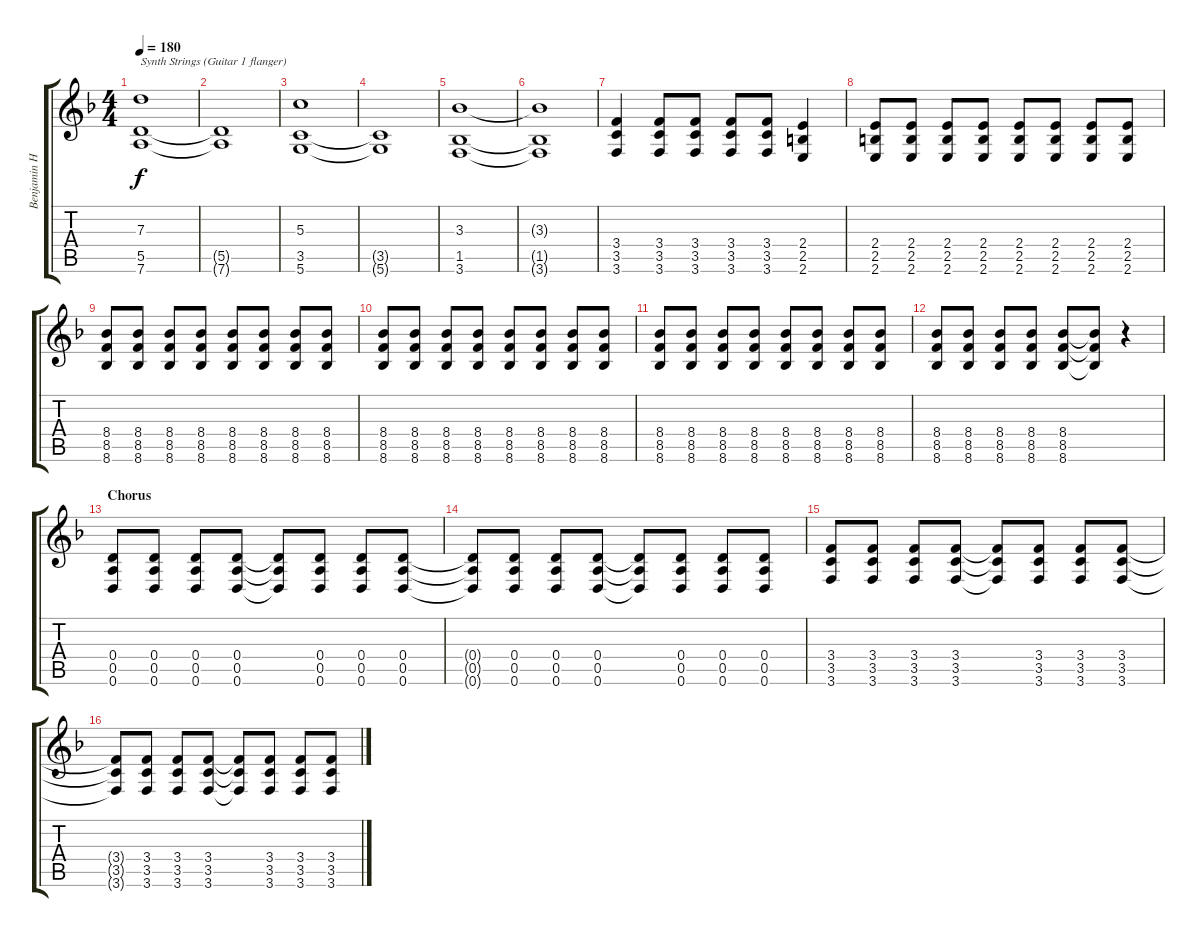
\track ("Benjamin Harper (Guitar 2)" "Benjamin H") {instrument distortionguitar}
\staff {score tabs}
\tuning (E4 B3 G3 D3 A2 D2) {hide}
\ts (4 4)
\tempo 180
\clef g2
\ks f
(7.3 5.5 7.6).1{txt "Synth Strings (Guitar 1 flanger)" dy f volume 12 instrument synthstrings2} |
(5.5{t} 7.6{t}).1 |
(5.3 3.5 5.6).1 |
(3.5{t} 5.6{t}).1 |
(3.3 1.5 3.6).1 |
(3.3{t} 1.5{t} 3.6{t}).1 |
(3.4 3.5 3.6).4{volume 6 instrument distortionguitar} (3.4 3.5 3.6).8 (3.4 3.5 3.6).8 (3.4 3.5 3.6).8 (3.4 3.5 3.6).8 (2.4 2.5 2.6).4 |
(2.4 2.5 2.6).8 (2.4 2.5 2.6).8 (2.4 2.5 2.6).8 (2.4 2.5 2.6).8 (2.4 2.5 2.6).8 (2.4 2.5 2.6).8 (2.4 2.5 2.6).8 (2.4 2.5 2.6).8 |
(8.4 8.5 8.6).8 (8.4 8.5 8.6).8 (8.4 8.5 8.6).8 (8.4 8.5 8.6).8 (8.4 8.5 8.6).8 (8.4 8.5 8.6).8 (8.4 8.5 8.6).8 (8.4 8.5 8.6).8 |
(8.4 8.5 8.6).8 (8.4 8.5 8.6).8 (8.4 8.5 8.6).8 (8.4 8.5 8.6).8 (8.4 8.5 8.6).8 (8.4 8.5 8.6).8 (8.4 8.5 8.6).8 (8.4 8.5 8.6).8 |
(8.4 8.5 8.6).8 (8.4 8.5 8.6).8 (8.4 8.5 8.6).8 (8.4 8.5 8.6).8 (8.4 8.5 8.6).8 (8.4 8.5 8.6).8 (8.4 8.5 8.6).8 (8.4 8.5 8.6).8 |
(8.4 8.5 8.6).8 (8.4 8.5 8.6).8 (8.4 8.5 8.6).8 (8.4 8.5 8.6).8 (8.4 8.5 8.6).8 (8.4{t} 8.5{t} 8.6{t}).8 r.4 |
\section ("" "Chorus")
(0.4 0.5 0.6).8 (0.4 0.5 0.6).8 (0.4 0.5 0.6).8 (0.4 0.5 0.6).8 (0.4{t} 0.5{t} 0.6{t}).8 (0.4 0.5 0.6).8 (0.4 0.5 0.6).8 (0.4 0.5 0.6).8 |
(0.4{t} 0.5{t} 0.6{t}).8 (0.4 0.5 0.6).8 (0.4 0.5 0.6).8 (0.4 0.5 0.6).8 (0.4{t} 0.5{t} 0.6{t}).8 (0.4 0.5 0.6).8 (0.4 0.5 0.6).8 (0.4 0.5 0.6).8 |
(3.4 3.5 3.6).8 (3.4 3.5 3.6).8 (3.4 3.5 3.6).8 (3.4 3.5 3.6).8 (3.4{t} 3.5{t} 3.6{t}).8 (3.4 3.5 3.6).8 (3.4 3.5 3.6).8 (3.4 3.5 3.6).8 |
(3.4{t} 3.5{t} 3.6{t}).8 (3.4 3.5 3.6).8 (3.4 3.5 3.6).8 (3.4 3.5 3.6).8 (3.4{t} 3.5{t} 3.6{t}).8 (3.4 3.5 3.6).8 (3.4 3.5 3.6).8 (3.4 3.5 3.6).8
